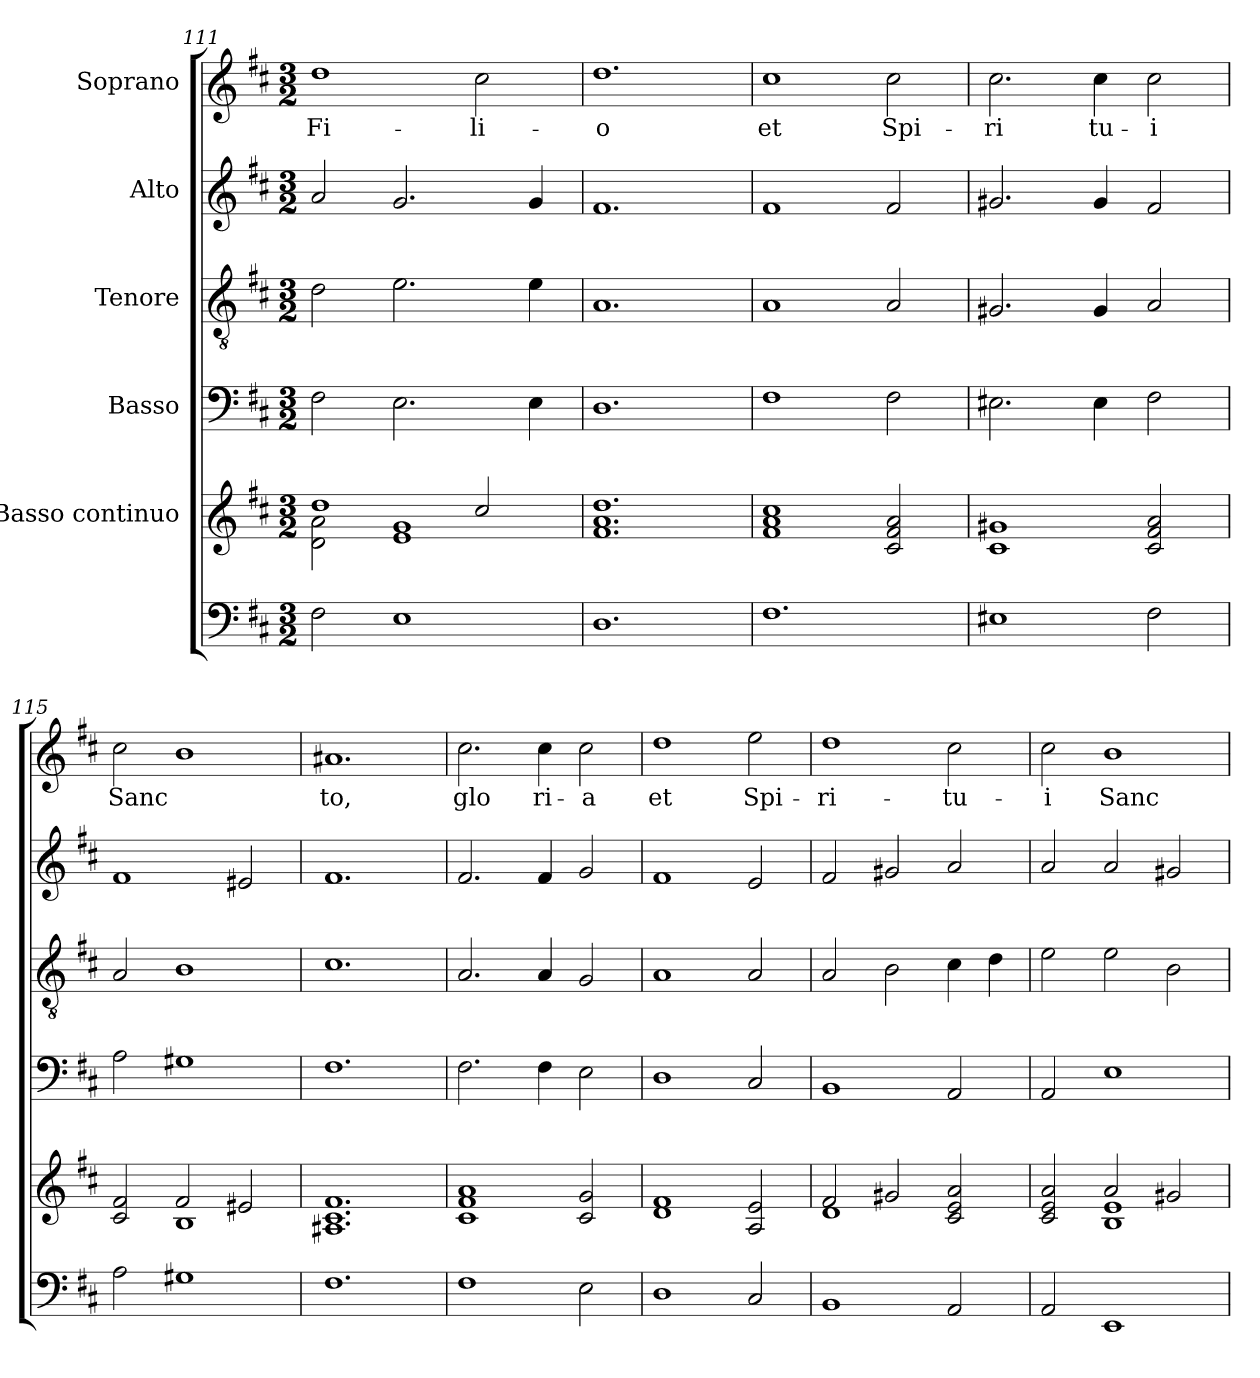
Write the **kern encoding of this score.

**kern	**kern	**kern	**kern	**kern	**kern	**text
*part6	*part5	*part4	*part3	*part2	*part1	*part1
*staff6	*staff5	*staff4	*staff3	*staff2	*staff1	*staff1
*	*I"Basso continuo	*I"Basso	*I"Tenore	*I"Alto	*I"Soprano	*
!!LO:PB:g=z
*clefF4	*clefG2	*clefF4	*clefGv2	*clefG2	*clefG2	*
*k[f#c#]	*k[f#c#]	*k[f#c#]	*k[f#c#]	*k[f#c#]	*k[f#c#]	*
*D:	*D:	*D:	*D:	*D:	*D:	*
*M3/2	*M3/2	*M3/2	*M3/2	*M3/2	*M3/2	*
=111	=111	=111	=111	=111	=111	=111
*	*^	*	*	*	*	*
!	!	!	!	!	!	!	!LO:LY:b
2F#\	1dd	2d\ 2a\	2F#\	2d\	2a/	1dd	Fi-
1E	.	1e 1g	2.E\	2.e\	2.g/	.	.
!	!	!	!	!	!	!	!LO:LY:b
.	2cc#/	.	.	.	.	2cc#\	-li-
.	.	.	4E\	4e\	4g/	.	.
*	*v	*v	*	*	*	*	*
=112	=112	=112	=112	=112	=112	=112
!	!	!	!	!	!	!LO:LY:b
1.D	1.f# 1.a 1.dd	1.D	1.A	1.f#	1.dd	-o
!!LO:LB:g=z
=113	=113	=113	=113	=113	=113	=113
!	!	!	!	!	!	!LO:LY:b
1.F#	1f# 1a 1cc#	1F#	1A	1f#	1cc#	et
!	!	!	!	!	!	!LO:LY:b
.	2c#/ 2f#/ 2a/	2F#\	2A/	2f#/	2cc#\	Spi-
=114	=114	=114	=114	=114	=114	=114
!	!	!	!	!	!	!LO:LY:b
1E#X	1c# 1g#X	2.E#X\	2.G#X/	2.g#X/	2.cc#\	-ri
!	!	!	!	!	!	!LO:LY:b
.	.	4E#\	4G#/	4g#/	4cc#\	tu-
!	!	!	!	!	!	!LO:LY:b
2F#\	2c#/ 2f#/ 2a/	2F#\	2A/	2f#/	2cc#\	-i
=115	=115	=115	=115	=115	=115	=115
*	*^	*	*	*	*	*
!	!	!	!	!	!	!	!LO:LY:b
2A\	2c#/ 2f#/	2ryy	2A\	2A/	1f#	2cc#\	Sanc
1G#X	2f#/	1B	1G#X	1B	.	1b	.
.	2e#X/	.	.	.	2e#X/	.	.
*	*v	*v	*	*	*	*	*
=116	=116	=116	=116	=116	=116	=116
!	!	!	!	!	!	!LO:LY:b
1.F#	1.A#X 1.c# 1.f#	1.F#	1.c#	1.f#	1.a#X	to,
=117	=117	=117	=117	=117	=117	=117
!	!	!	!	!	!	!LO:LY:b
1F#	1c# 1f# 1a	2.F#\	2.A/	2.f#/	2.cc#\	glo
!	!	!	!	!	!	!LO:LY:b
.	.	4F#\	4A/	4f#/	4cc#\	ri-
!	!	!	!	!	!	!LO:LY:b
2E\	2c#/ 2g/	2E\	2G/	2g/	2cc#\	-a
=118	=118	=118	=118	=118	=118	=118
!	!	!	!	!	!	!LO:LY:b
1D	1d 1f#	1D	1A	1f#	1dd	et
!	!	!	!	!	!	!LO:LY:b
2C#/	2A/ 2e/	2C#/	2A/	2e/	2ee\	Spi-
=119	=119	=119	=119	=119	=119	=119
*	*^	*	*	*	*	*
!	!	!	!	!	!	!	!LO:LY:b
1BB	2f#/	1d	1BB	2A/	2f#/	1dd	-ri-
.	2g#X/	.	.	2B\	2g#X/	.	.
!	!	!	!	!	!	!	!LO:LY:b
2AA/	2c#/ 2e/ 2a/	2ryy	2AA/	4c#\	2a/	2cc#\	-tu-
.	.	.	.	4d\	.	.	.
!!LO:LB:g=z
=120	=120	=120	=120	=120	=120	=120	=120
*	*	*	*	*	*	*MM100	*
!	!	!	!	!	!	!	!LO:LY:b
2AA/	2c#/ 2e/ 2a/	2ryy	2AA/	2e\	2a/	2cc#\	-i
!	!	!	!	!	!	!	!LO:LY:b
1EE	2a/	1B 1e	1E	2e\	2a/	1b	Sanc-
.	2g#X/	.	.	2B\	2g#X/	.	.
*	*v	*v	*	*	*	*	*
=	=	=	=	=	=	=
*-	*-	*-	*-	*-	*-	*-
